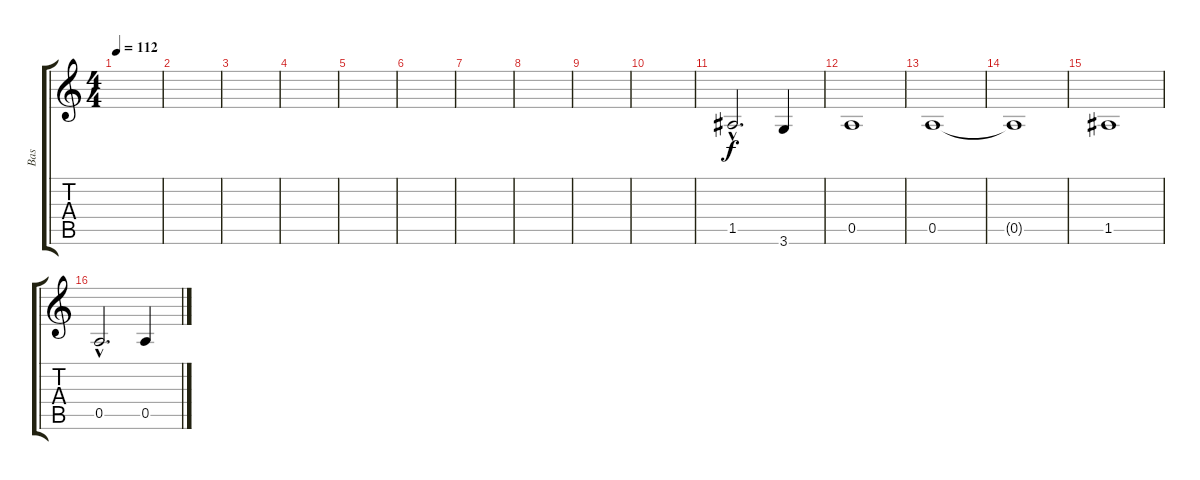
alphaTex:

\track ("Bas" "Bas") {instrument electricbassfinger}
\staff {score tabs}
\tuning (E4 B3 G3 D3 A2 E2) {hide}
\ts (4 4)
\tempo 112
\clef g2
\ks c
|
|
|
|
|
|
|
|
|
|
1.5{hac}.2{d} 3.6.4 |
0.5.1 |
0.5.1 |
0.5{t}.1 |
1.5.1 |
0.5{hac}.2{d} 0.5.4
